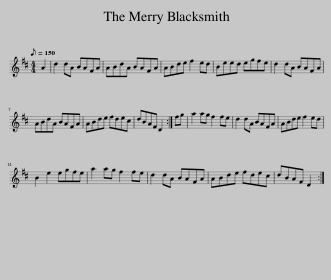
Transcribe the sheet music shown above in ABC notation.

X:1
L:1/8
Q:1/8=150
M:4/4
I:linebreak $
K:D
V:1 treble
V:1
 A2 | d2 dA BAFA | ABdA BAFA | ABde f2 ed | Beed egfe | %5
 d2 dA BAFA |$ ABdA BAFA | ABde fdec | dBAF D2 :| fg | %10
 a2 ag f2 fe | d2 dA BAFA | ABde f2 ed |$ B2 e2 egfe | a2 ag f2 fe | %15
 d2 dA BAFA | ABde fdec | dBAF D2 :| %18
